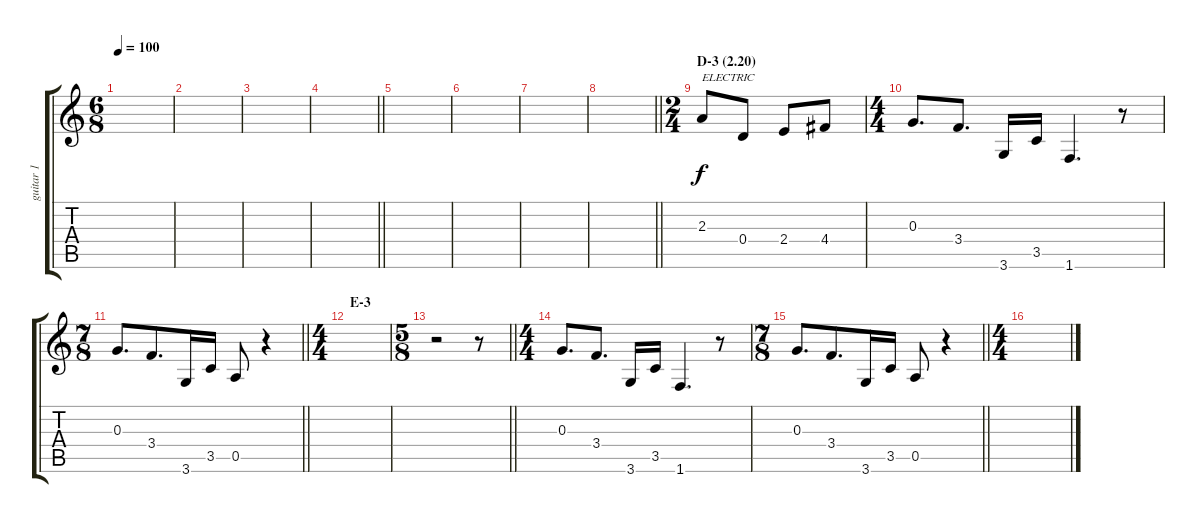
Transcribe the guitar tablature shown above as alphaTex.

\track ("guitar 1" "guitar 1") {instrument electricguitarjazz}
\staff {score tabs}
\tuning (E4 B3 G3 D3 A2 E2) {hide}
\ts (6 8)
\tempo 100
\clef g2
\ks c
|
|
|
\barLineRight lightlight
|
|
|
|
\barLineRight lightlight
|
\ts (2 4)
\section ("" "D-3 (2.20)")
2.3.8{txt "ELECTRIC" instrument electricguitarjazz} 0.4.8 2.4.8 4.4.8 |
\ts (4 4)
0.3.8{d} 3.4.8{d} 3.6.16 3.5.16 1.6.4{d} r.8 |
\ts (7 8)
\barLineRight lightlight
0.3.8{d} 3.4.8{d} 3.6.16 3.5.16 0.5.8 r.4 |
\ts (4 4)
\section ("" "E-3")
|
\ts (5 8)
\barLineRight lightlight
r.2 r.8 |
\ts (4 4)
0.3.8{d} 3.4.8{d} 3.6.16 3.5.16 1.6.4{d} r.8 |
\ts (7 8)
\barLineRight lightlight
0.3.8{d} 3.4.8{d} 3.6.16 3.5.16 0.5.8 r.4 |
\ts (4 4)
